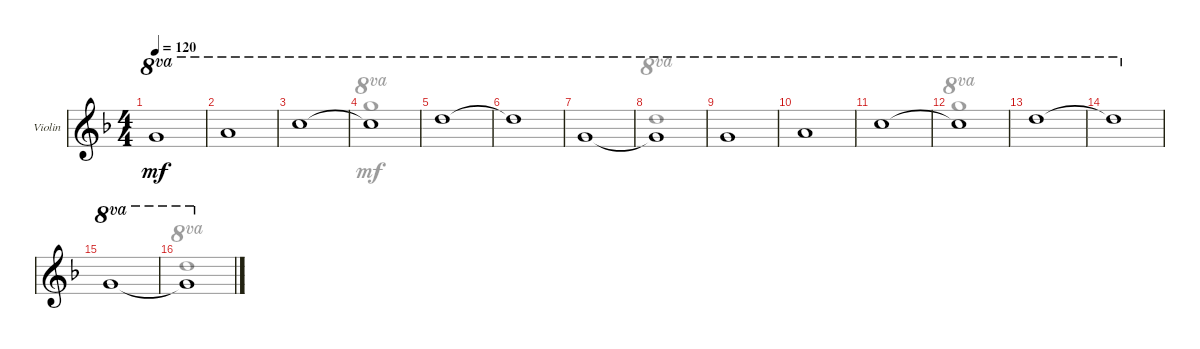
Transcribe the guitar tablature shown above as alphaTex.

\defaultSystemsLayout 4
\bracketExtendMode groupsimilarinstruments
\multiBarRest
\firstSystemTrackNameOrientation horizontal
\otherSystemsTrackNameOrientation horizontal
\track ("Violin" "Violin") {multiBarRest instrument violin}
\staff {score}
\tuning (E5 A4 D4 G3)
\voice
\ts (4 4)
\tempo 120
\clef g2
\ks dminor
3.1.1{ot 8va dy mf} |
5.1.1{ot 8va} |
15.2.1{ot 8va} |
15.2{t}.1{ot 8va} |
10.1.1{ot 8va} |
10.1{t}.1{ot 8va} |
10.2.1{ot 8va} |
10.2{t}.1{ot 8va} |
3.1.1{ot 8va} |
5.1.1{ot 8va} |
15.2.1{ot 8va} |
15.2{t}.1{ot 8va} |
10.1.1{ot 8va} |
10.1{t}.1{ot 8va} |
10.2.1{ot 8va} |
10.2{t}.1{ot 8va}
\voice
\clef g2
\ottava regular
\simile none
\ks dminor
|
|
|
15.1.1{ot 8va} |
|
|
|
10.1.1{ot 8va} |
|
|
|
15.1.1{ot 8va} |
|
|
|
10.1.1{ot 8va}
